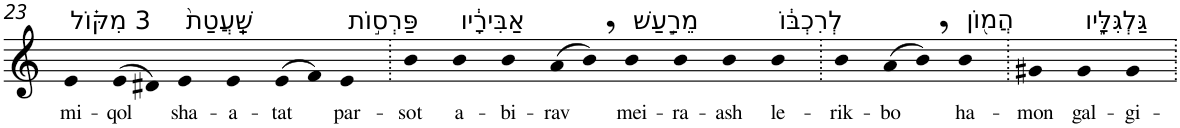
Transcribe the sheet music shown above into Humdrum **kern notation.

**kern	**text
*part1	*part1
*staff1	*staff1
*I"Piano	*
*I'Pno	*
!!LO:PB:g=z
*clefG2	*
*k[]	*
=23	=23
!LO:TX:a:t=3 מִקּ֗וֹל	!
!	!LO:LY:b
4e	mi-
!	!LO:LY:b
(>8e	-qol
8d#X)	.
!LO:TX:a:t=שַֽׁעֲטַת֙	!
!	!LO:LY:b
4e	sha-
!	!LO:LY:b
4e	-a-
!	!LO:LY:b
(>8e	-tat
8f)	.
!LO:TX:a:t=פַּרְס֣וֹת	!
!	!LO:LY:b
4e	par-
=24.	=24.
!	!LO:LY:b
4b	-sot
!LO:TX:a:t=אַבִּירָ֔יו	!
!	!LO:LY:b
4b	a-
!	!LO:LY:b
4b	-bi-
!	!LO:LY:b
(>8a	-rav
8b,)	.
!LO:TX:a:t=מֵרַ֣עַשׁ	!
!	!LO:LY:b
4b	mei-
!	!LO:LY:b
4b	-ra-
!	!LO:LY:b
4b	-ash
!LO:TX:a:t=לְרִכְבּ֔וֹ	!
!	!LO:LY:b
4b	le-
=25.	=25.
!	!LO:LY:b
4b	-rik-
!	!LO:LY:b
(>8a	-bo
8b,)	.
!LO:TX:a:t=הֲמ֖וֹן	!
!	!LO:LY:b
4b	ha-
=26.	=26.
!	!LO:LY:b
4g#X	-mon
!LO:TX:a:t=גַּלְגִּלָּ֑יו	!
!	!LO:LY:b
4g#	gal-
!	!LO:LY:b
4g#	-gi-
=.	=.
*-	*-
